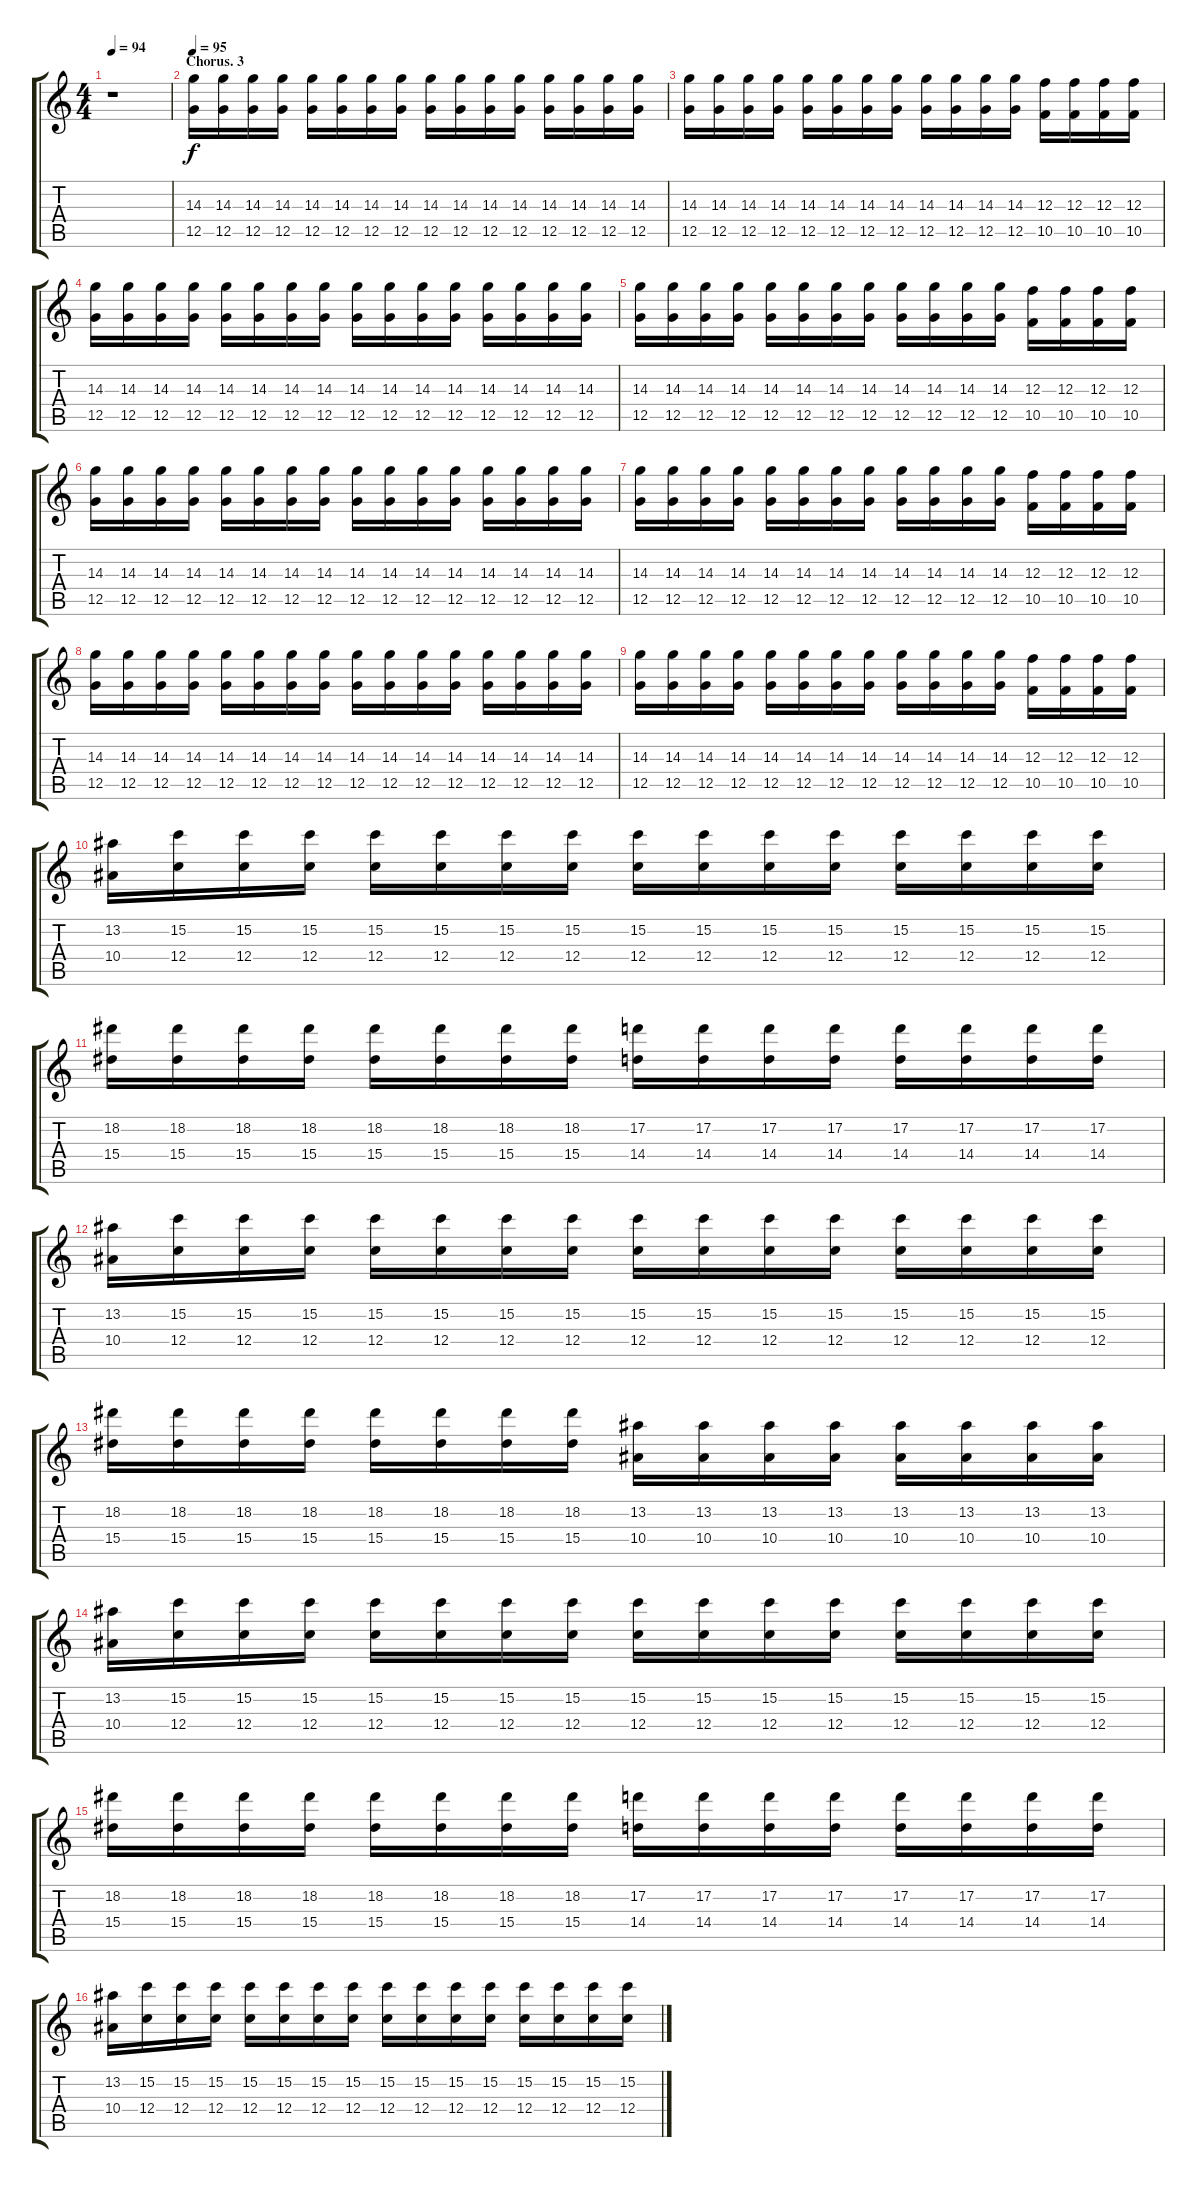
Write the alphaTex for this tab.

\track "" {instrument distortionguitar}
\staff {score tabs}
\tuning (D4 A3 F3 C3 G2 C2) {hide}
\ts (4 4)
\tempo 94
\clef g2
\ks c
r.1{dy f} |
\section ("" "Chorus. 3")
\tempo 95
(14.3 12.5).16 (14.3 12.5).16 (14.3 12.5).16 (14.3 12.5).16 (14.3 12.5).16 (14.3 12.5).16 (14.3 12.5).16 (14.3 12.5).16 (14.3 12.5).16 (14.3 12.5).16 (14.3 12.5).16 (14.3 12.5).16 (14.3 12.5).16 (14.3 12.5).16 (14.3 12.5).16 (14.3 12.5).16 |
(14.3 12.5).16 (14.3 12.5).16 (14.3 12.5).16 (14.3 12.5).16 (14.3 12.5).16 (14.3 12.5).16 (14.3 12.5).16 (14.3 12.5).16 (14.3 12.5).16 (14.3 12.5).16 (14.3 12.5).16 (14.3 12.5).16 (12.3 10.5).16 (12.3 10.5).16 (12.3 10.5).16 (12.3 10.5).16 |
(14.3 12.5).16 (14.3 12.5).16 (14.3 12.5).16 (14.3 12.5).16 (14.3 12.5).16 (14.3 12.5).16 (14.3 12.5).16 (14.3 12.5).16 (14.3 12.5).16 (14.3 12.5).16 (14.3 12.5).16 (14.3 12.5).16 (14.3 12.5).16 (14.3 12.5).16 (14.3 12.5).16 (14.3 12.5).16 |
(14.3 12.5).16 (14.3 12.5).16 (14.3 12.5).16 (14.3 12.5).16 (14.3 12.5).16 (14.3 12.5).16 (14.3 12.5).16 (14.3 12.5).16 (14.3 12.5).16 (14.3 12.5).16 (14.3 12.5).16 (14.3 12.5).16 (12.3 10.5).16 (12.3 10.5).16 (12.3 10.5).16 (12.3 10.5).16 |
(14.3 12.5).16 (14.3 12.5).16 (14.3 12.5).16 (14.3 12.5).16 (14.3 12.5).16 (14.3 12.5).16 (14.3 12.5).16 (14.3 12.5).16 (14.3 12.5).16 (14.3 12.5).16 (14.3 12.5).16 (14.3 12.5).16 (14.3 12.5).16 (14.3 12.5).16 (14.3 12.5).16 (14.3 12.5).16 |
(14.3 12.5).16 (14.3 12.5).16 (14.3 12.5).16 (14.3 12.5).16 (14.3 12.5).16 (14.3 12.5).16 (14.3 12.5).16 (14.3 12.5).16 (14.3 12.5).16 (14.3 12.5).16 (14.3 12.5).16 (14.3 12.5).16 (12.3 10.5).16 (12.3 10.5).16 (12.3 10.5).16 (12.3 10.5).16 |
(14.3 12.5).16 (14.3 12.5).16 (14.3 12.5).16 (14.3 12.5).16 (14.3 12.5).16 (14.3 12.5).16 (14.3 12.5).16 (14.3 12.5).16 (14.3 12.5).16 (14.3 12.5).16 (14.3 12.5).16 (14.3 12.5).16 (14.3 12.5).16 (14.3 12.5).16 (14.3 12.5).16 (14.3 12.5).16 |
(14.3 12.5).16 (14.3 12.5).16 (14.3 12.5).16 (14.3 12.5).16 (14.3 12.5).16 (14.3 12.5).16 (14.3 12.5).16 (14.3 12.5).16 (14.3 12.5).16 (14.3 12.5).16 (14.3 12.5).16 (14.3 12.5).16 (12.3 10.5).16 (12.3 10.5).16 (12.3 10.5).16 (12.3 10.5).16 |
(13.2 10.4).16 (15.2 12.4).16 (15.2 12.4).16 (15.2 12.4).16 (15.2 12.4).16 (15.2 12.4).16 (15.2 12.4).16 (15.2 12.4).16 (15.2 12.4).16 (15.2 12.4).16 (15.2 12.4).16 (15.2 12.4).16 (15.2 12.4).16 (15.2 12.4).16 (15.2 12.4).16 (15.2 12.4).16 |
(18.2 15.4).16 (18.2 15.4).16 (18.2 15.4).16 (18.2 15.4).16 (18.2 15.4).16 (18.2 15.4).16 (18.2 15.4).16 (18.2 15.4).16 (17.2 14.4).16 (17.2 14.4).16 (17.2 14.4).16 (17.2 14.4).16 (17.2 14.4).16 (17.2 14.4).16 (17.2 14.4).16 (17.2 14.4).16 |
(13.2 10.4).16 (15.2 12.4).16 (15.2 12.4).16 (15.2 12.4).16 (15.2 12.4).16 (15.2 12.4).16 (15.2 12.4).16 (15.2 12.4).16 (15.2 12.4).16 (15.2 12.4).16 (15.2 12.4).16 (15.2 12.4).16 (15.2 12.4).16 (15.2 12.4).16 (15.2 12.4).16 (15.2 12.4).16 |
(18.2 15.4).16 (18.2 15.4).16 (18.2 15.4).16 (18.2 15.4).16 (18.2 15.4).16 (18.2 15.4).16 (18.2 15.4).16 (18.2 15.4).16 (13.2 10.4).16 (13.2 10.4).16 (13.2 10.4).16 (13.2 10.4).16 (13.2 10.4).16 (13.2 10.4).16 (13.2 10.4).16 (13.2 10.4).16 |
(13.2 10.4).16 (15.2 12.4).16 (15.2 12.4).16 (15.2 12.4).16 (15.2 12.4).16 (15.2 12.4).16 (15.2 12.4).16 (15.2 12.4).16 (15.2 12.4).16 (15.2 12.4).16 (15.2 12.4).16 (15.2 12.4).16 (15.2 12.4).16 (15.2 12.4).16 (15.2 12.4).16 (15.2 12.4).16 |
(18.2 15.4).16 (18.2 15.4).16 (18.2 15.4).16 (18.2 15.4).16 (18.2 15.4).16 (18.2 15.4).16 (18.2 15.4).16 (18.2 15.4).16 (17.2 14.4).16 (17.2 14.4).16 (17.2 14.4).16 (17.2 14.4).16 (17.2 14.4).16 (17.2 14.4).16 (17.2 14.4).16 (17.2 14.4).16 |
(13.2 10.4).16 (15.2 12.4).16 (15.2 12.4).16 (15.2 12.4).16 (15.2 12.4).16 (15.2 12.4).16 (15.2 12.4).16 (15.2 12.4).16 (15.2 12.4).16 (15.2 12.4).16 (15.2 12.4).16 (15.2 12.4).16 (15.2 12.4).16 (15.2 12.4).16 (15.2 12.4).16 (15.2 12.4).16
